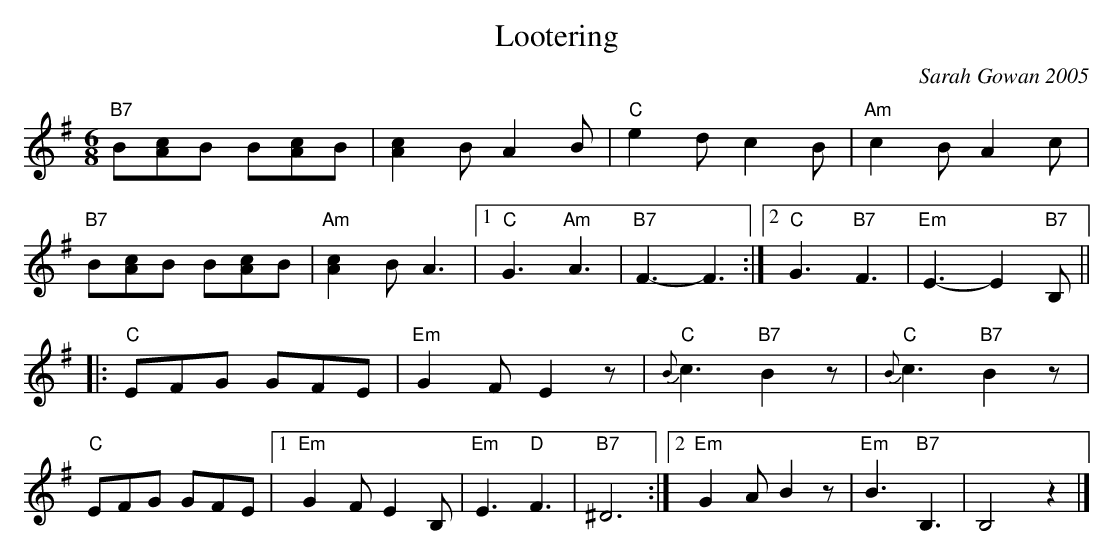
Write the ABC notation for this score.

X:1
T:Lootering
C:Sarah Gowan 2005
M:6/8
K:Em
"B7"B[Ac]B B[Ac]B|[A2c2]B A2B|"C"e2dc2B|"Am"c2B A2c|
"B7"B[Ac]B B[Ac]B|"Am"[A2c2]B A3|1"C"G3"Am"A3|"B7"F3-F3:|2"C"G3"B7"F3|"Em"E3-E2"B7"B,||
|:"C"EFG GFE |"Em"G2F E2z|"C"{B}c3"B7"B2z|"C"{B}c3"B7"B2z|
"C"EFG GFE|1"Em"G2 FE2B,|"Em"E3"D"F3|"B7"^D6:|2"Em"G2AB2z|"Em"B3"B7"B,3|B,4z2|]
